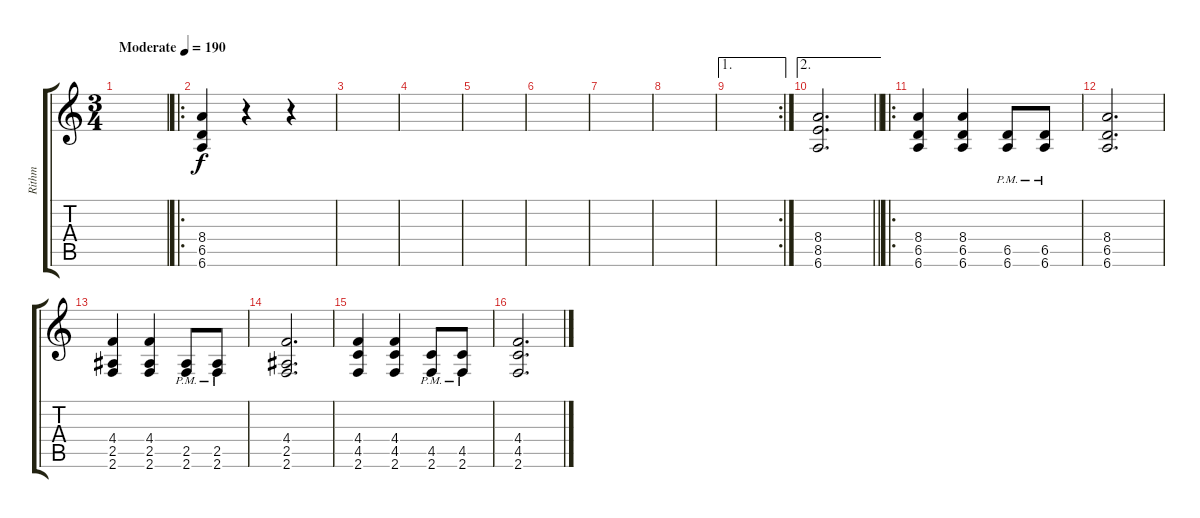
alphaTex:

\track ("Rithm" "Rithm") {instrument distortionguitar}
\staff {score tabs}
\tuning (Eb4 Bb3 Gb3 Db3 Ab2 Eb2) {hide}
\ts (3 4)
\tempo (190 "Moderate")
\clef g2
\ks c
|
\ro
(8.4 6.5 6.6).4 r.4 r.4 |
|
|
|
|
|
|
\ae 1
\rc 2
|
\ae 2
\barLineRight lightlight
(8.4 8.5 6.6).2{d} |
\ro
(8.4 6.5 6.6).4 (8.4 6.5 6.6).4 (6.5{pm} 6.6{pm}).8 (6.5{pm} 6.6{pm}).8 |
(8.4 6.5 6.6).2{d} |
(4.4 2.5 2.6).4 (4.4 2.5 2.6).4 (2.5{pm} 2.6{pm}).8 (2.5{pm} 2.6{pm}).8 |
(4.4 2.5 2.6).2{d} |
(4.4 4.5 2.6).4 (4.4 4.5 2.6).4 (4.5{pm} 2.6{pm}).8 (4.5{pm} 2.6{pm}).8 |
(4.4 4.5 2.6).2{d}
